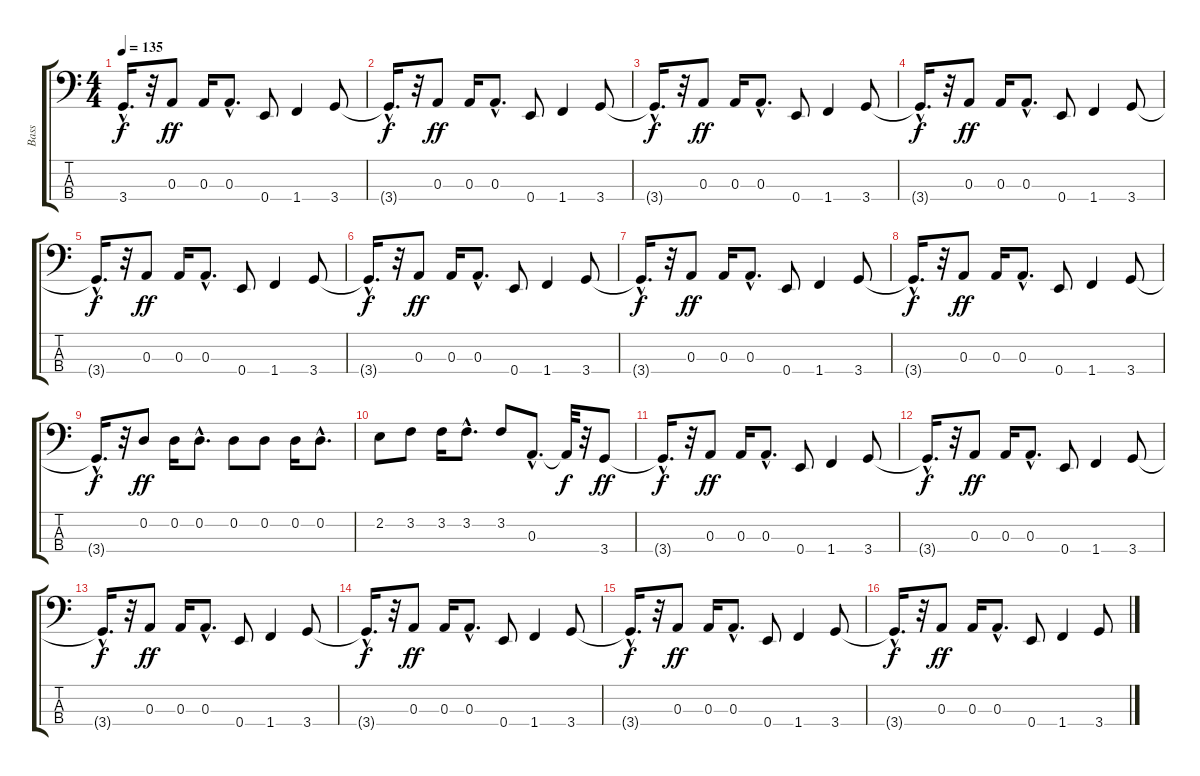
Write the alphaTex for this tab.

\track ("Bass" "Bass") {instrument electricbasspick}
\staff {score tabs}
\tuning (G2 D2 A1 E1) {hide}
\ts (4 4)
\tempo 135
\clef f4
\ks c
3.4{hac t}.16{d dy f} r.32 0.3.8{dy ff} 0.3.16 0.3{hac}.8{d} 0.4.8 1.4.4 3.4.8 |
3.4{hac t}.16{d dy f} r.32 0.3.8{dy ff} 0.3.16 0.3{hac}.8{d} 0.4.8 1.4.4 3.4.8 |
3.4{hac t}.16{d dy f} r.32 0.3.8{dy ff} 0.3.16 0.3{hac}.8{d} 0.4.8 1.4.4 3.4.8 |
3.4{hac t}.16{d dy f} r.32 0.3.8{dy ff} 0.3.16 0.3{hac}.8{d} 0.4.8 1.4.4 3.4.8 |
3.4{hac t}.16{d dy f} r.32 0.3.8{dy ff} 0.3.16 0.3{hac}.8{d} 0.4.8 1.4.4 3.4.8 |
3.4{hac t}.16{d dy f} r.32 0.3.8{dy ff} 0.3.16 0.3{hac}.8{d} 0.4.8 1.4.4 3.4.8 |
3.4{hac t}.16{d dy f} r.32 0.3.8{dy ff} 0.3.16 0.3{hac}.8{d} 0.4.8 1.4.4 3.4.8 |
3.4{hac t}.16{d dy f} r.32 0.3.8{dy ff} 0.3.16 0.3{hac}.8{d} 0.4.8 1.4.4 3.4.8 |
3.4{hac t}.16{d dy f} r.32 0.2.8{dy ff} 0.2.16 0.2{hac}.8{d} 0.2.8 0.2.8 0.2.16 0.2{hac}.8{d} |
2.2.8 3.2.8 3.2.16 3.2{hac}.8{d} 3.2.8 0.3{hac}.8{d} 0.3{t}.32{dy f} r.32 3.4.8{dy ff} |
3.4{hac t}.16{d dy f} r.32 0.3.8{dy ff} 0.3.16 0.3{hac}.8{d} 0.4.8 1.4.4 3.4.8 |
3.4{hac t}.16{d dy f} r.32 0.3.8{dy ff} 0.3.16 0.3{hac}.8{d} 0.4.8 1.4.4 3.4.8 |
3.4{hac t}.16{d dy f} r.32 0.3.8{dy ff} 0.3.16 0.3{hac}.8{d} 0.4.8 1.4.4 3.4.8 |
3.4{hac t}.16{d dy f} r.32 0.3.8{dy ff} 0.3.16 0.3{hac}.8{d} 0.4.8 1.4.4 3.4.8 |
3.4{hac t}.16{d dy f} r.32 0.3.8{dy ff} 0.3.16 0.3{hac}.8{d} 0.4.8 1.4.4 3.4.8 |
3.4{hac t}.16{d dy f} r.32 0.3.8{dy ff} 0.3.16 0.3{hac}.8{d} 0.4.8 1.4.4 3.4.8
